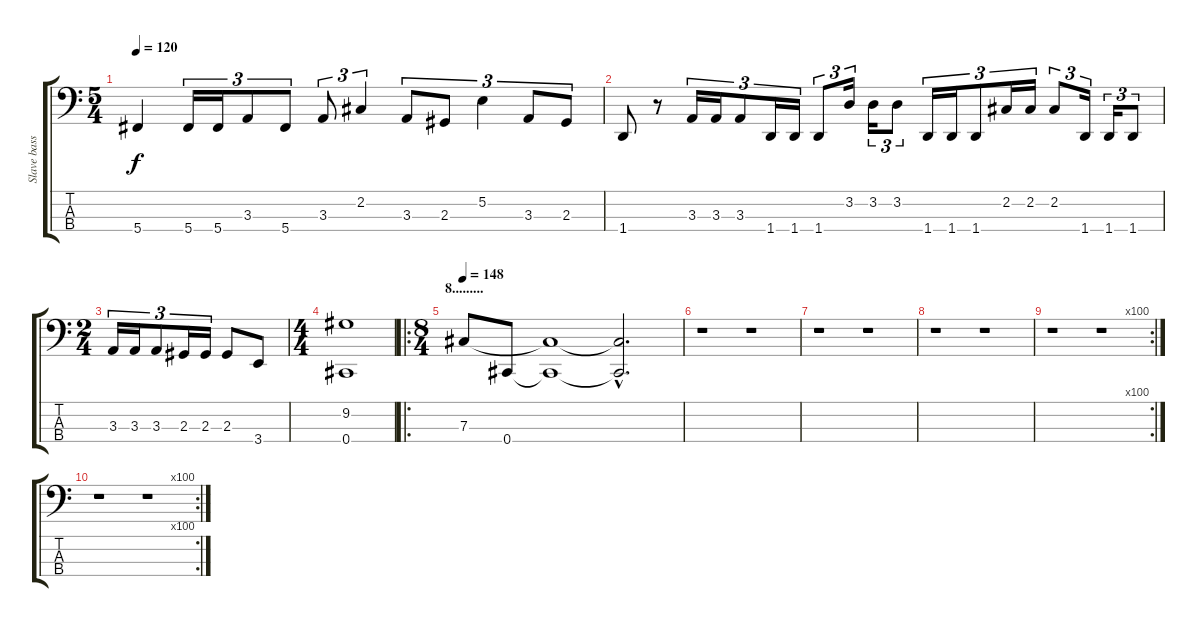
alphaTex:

\track ("Slave bass(charles)" "Slave bass") {instrument electricbassfinger}
\staff {score tabs}
\tuning (E2 B1 Gb1 Db1) {hide}
\ts (5 4)
\tempo 120
\clef f4
\ks c
5.4.4{dy f} 5.4.16{tu (3 2)} 5.4.16{tu (3 2)} 3.3.8{tu (3 2)} 5.4.8{tu (3 2)} 3.3.8{tu (3 2)} 2.2.4{tu (3 2)} 3.3.8{tu (3 2)} 2.3.8{tu (3 2)} 5.2.4{tu (3 2)} 3.3.8{tu (3 2)} 2.3.8{tu (3 2)} |
1.4.8 r.8 3.3.16{tu (3 2)} 3.3.16{tu (3 2)} 3.3.8{tu (3 2)} 1.4.16{tu (3 2)} 1.4.16{tu (3 2)} 1.4.8{tu (3 2)} 3.2.16{tu (3 2)} 3.2.16{tu (3 2)} 3.2.8{tu (3 2)} 1.4.16{tu (3 2)} 1.4.16{tu (3 2)} 1.4.8{tu (3 2)} 2.2.16{tu (3 2)} 2.2.16{tu (3 2)} 2.2.8{tu (3 2)} 1.4.16{tu (3 2)} 1.4.16{tu (3 2)} 1.4.8{tu (3 2)} |
\ts (2 4)
3.3.16{tu (3 2)} 3.3.16{tu (3 2)} 3.3.8{tu (3 2)} 2.3.16{tu (3 2)} 2.3.16{tu (3 2)} 2.3.8 3.4.8 |
\ts (4 4)
(9.2 0.4).1 |
\ro
\ts (8 4)
\section ("" "8.........")
\tempo 148
7.3.8{volume 0} 0.4.8 (7.3{t} 0.4{t}).1 (7.3{hac t} 0.4{hac t}).2{d} |
r.1 r.1 |
r.1 r.1 |
r.1 r.1 |
\rc 100
r.1 r.1 |
\rc 100
r.1 r.1
